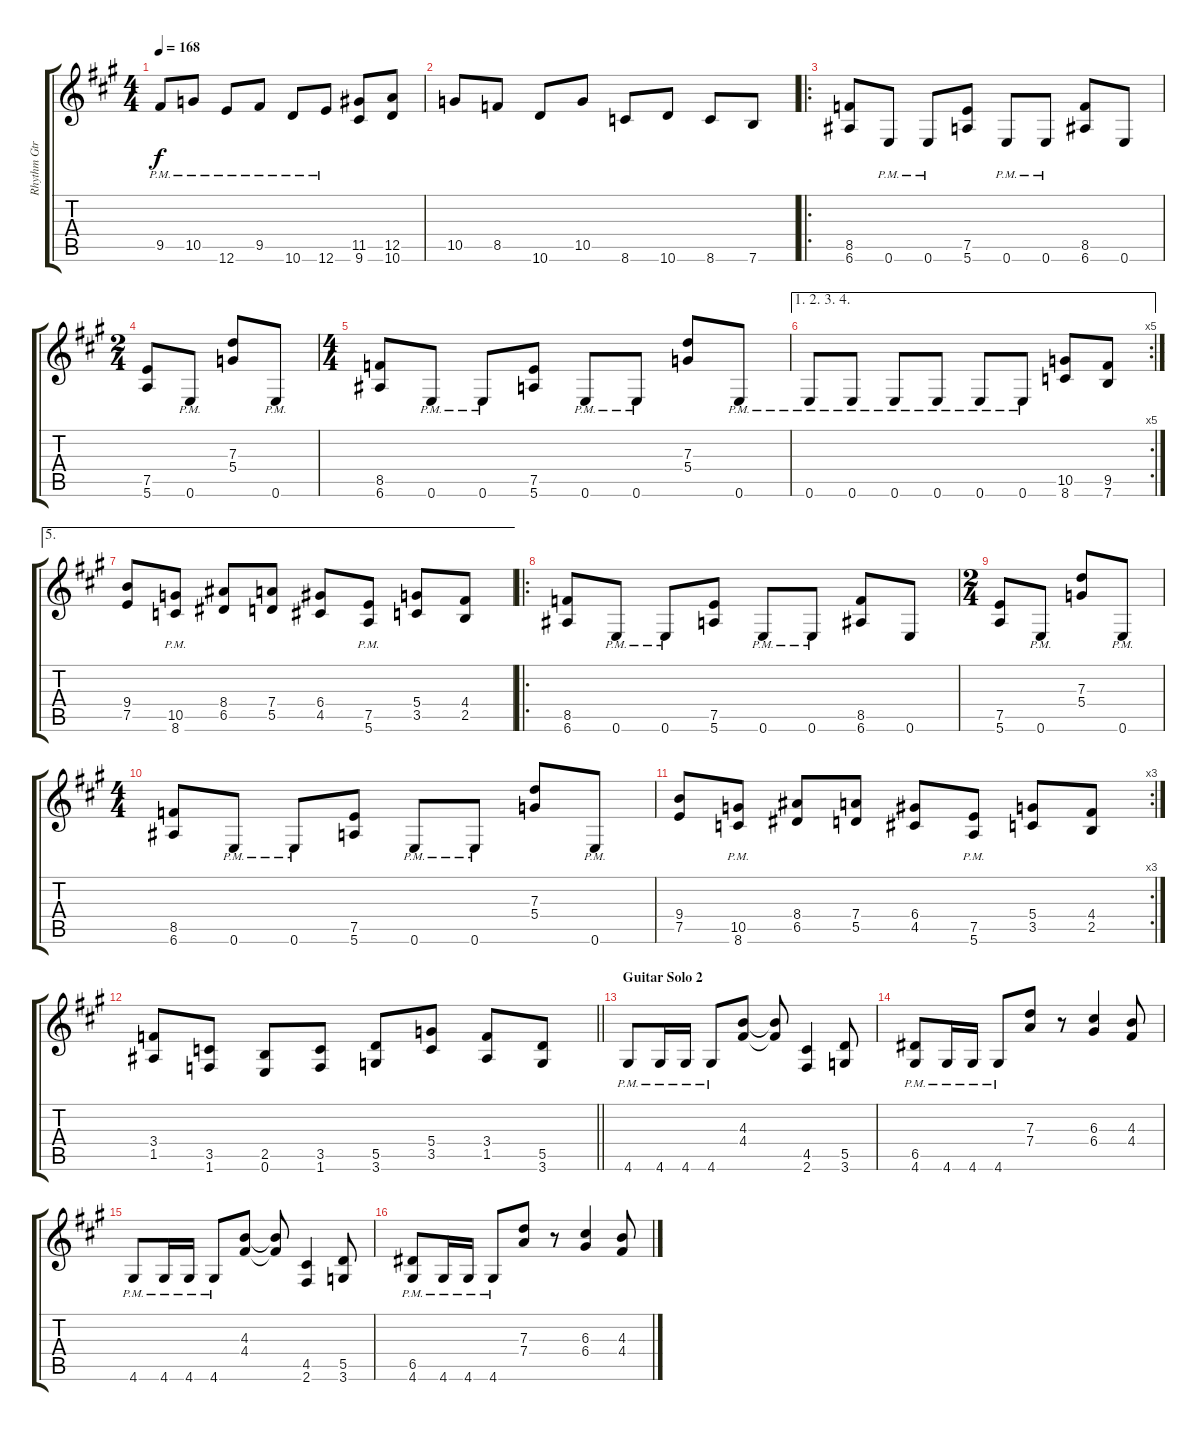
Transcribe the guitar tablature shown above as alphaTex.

\track ("Rhythm Gtr. 2" "Rhythm Gtr") {instrument distortionguitar}
\staff {score tabs}
\tuning (E4 B3 G3 D3 A2 E2) {hide}
\ts (4 4)
\tempo 168
\clef g2
\ks a
9.5{pm}.8{dy f} 10.5{pm}.8 12.6{pm}.8 9.5{pm}.8 10.6{pm}.8 12.6{pm}.8 (11.5 9.6).8 (12.5 10.6).8 |
10.5.8 8.5.8 10.6.8 10.5.8 8.6.8 10.6.8 8.6.8 7.6.8 |
\ro
(8.5 6.6).8 0.6{pm}.8 0.6{pm}.8 (7.5 5.6).8 0.6{pm}.8 0.6{pm}.8 (8.5 6.6).8 0.6.8 |
\ts (2 4)
(7.5 5.6).8 0.6{pm}.8 (7.3 5.4).8 0.6{pm}.8 |
\ts (4 4)
(8.5 6.6).8 0.6{pm}.8 0.6{pm}.8 (7.5 5.6).8 0.6{pm}.8 0.6{pm}.8 (7.3 5.4).8 0.6{pm}.8 |
\ae (1 2 3 4)
\rc 5
0.6{pm}.8 0.6{pm}.8 0.6{pm}.8 0.6{pm}.8 0.6{pm}.8 0.6{pm}.8 (10.5 8.6).8 (9.5 7.6).8 |
\ae 5
(9.4 7.5).8 (10.5{pm} 8.6{pm}).8 (8.4 6.5).8 (7.4 5.5).8 (6.4 4.5).8 (7.5{pm} 5.6{pm}).8 (5.4 3.5).8 (4.4 2.5).8 |
\ro
(8.5 6.6).8 0.6{pm}.8 0.6{pm}.8 (7.5 5.6).8 0.6{pm}.8 0.6{pm}.8 (8.5 6.6).8 0.6.8 |
\ts (2 4)
(7.5 5.6).8 0.6{pm}.8 (7.3 5.4).8 0.6{pm}.8 |
\ts (4 4)
(8.5 6.6).8 0.6{pm}.8 0.6{pm}.8 (7.5 5.6).8 0.6{pm}.8 0.6{pm}.8 (7.3 5.4).8 0.6{pm}.8 |
\rc 3
(9.4 7.5).8 (10.5{pm} 8.6{pm}).8 (8.4 6.5).8 (7.4 5.5).8 (6.4 4.5).8 (7.5{pm} 5.6{pm}).8 (5.4 3.5).8 (4.4 2.5).8 |
\barLineRight lightlight
(3.4 1.5).8 (3.5 1.6).8 (2.5 0.6).8 (3.5 1.6).8 (5.5 3.6).8 (5.4 3.5).8 (3.4 1.5).8 (5.5 3.6).8 |
\section ("" "Guitar Solo 2")
4.6{pm}.8 4.6{pm}.16 4.6{pm}.16 4.6{pm}.8 (4.3 4.4).8 (4.3{t} 4.4{t}).8 (4.5 2.6).4 (5.5 3.6).8 |
(6.5 4.6{pm}).8 4.6{pm}.16 4.6{pm}.16 4.6{pm}.8 (7.3 7.4).8 r.8 (6.3 6.4).4 (4.3 4.4).8 |
4.6{pm}.8 4.6{pm}.16 4.6{pm}.16 4.6{pm}.8 (4.3 4.4).8 (4.3{t} 4.4{t}).8 (4.5 2.6).4 (5.5 3.6).8 |
(6.5 4.6{pm}).8 4.6{pm}.16 4.6{pm}.16 4.6{pm}.8 (7.3 7.4).8 r.8 (6.3 6.4).4 (4.3 4.4).8
